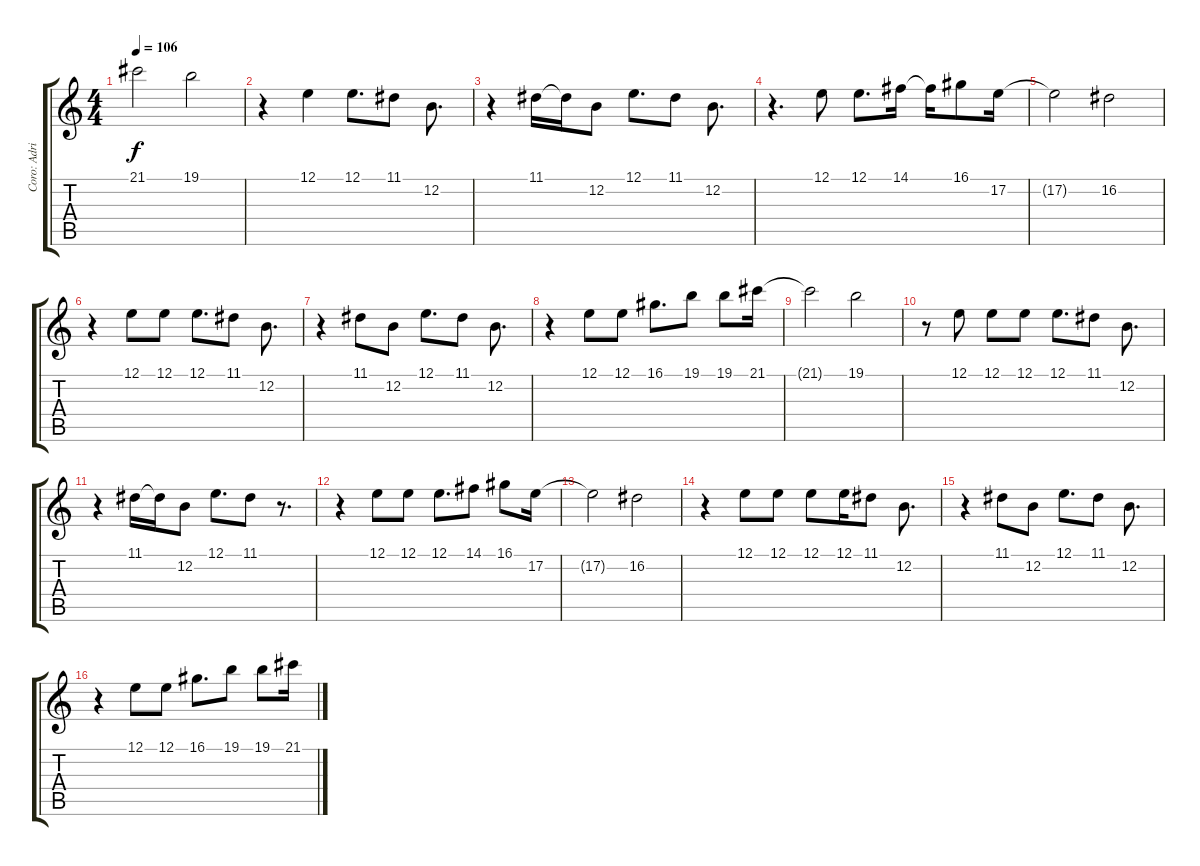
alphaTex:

\track ("Coro: Adrian" "Coro: Adri") {instrument choiraahs}
\staff {score tabs}
\tuning (E4 B3 G3 D3 A2 E2) {hide}
\ts (4 4)
\tempo 106
\clef g2
\ks c
21.1{t}.2{dy f} 19.1.2 |
r.4 12.1.4 12.1.8{d} 11.1.8 12.2.8{d} |
r.4 11.1.16 11.1{t}.16 12.2.8 12.1.8{d} 11.1.8 12.2.8{d} |
r.4{d} 12.1.8 12.1.8{d} 14.1.16 14.1{t}.16 16.1.8 17.2.16 |
17.2{t}.2 16.2.2 |
r.4 12.1.8 12.1.8 12.1.8{d} 11.1.8 12.2.8{d} |
r.4 11.1.8 12.2.8 12.1.8{d} 11.1.8 12.2.8{d} |
r.4 12.1.8 12.1.8 16.1.8{d} 19.1.8 19.1.8 21.1.16 |
21.1{t}.2 19.1.2 |
r.8 12.1.8 12.1.8 12.1.8 12.1.8{d} 11.1.8 12.2.8{d} |
r.4 11.1.16 11.1{t}.16 12.2.8 12.1.8{d} 11.1.8 r.8{d} |
r.4 12.1.8 12.1.8 12.1.8{d} 14.1.8 16.1.8 17.2.16 |
17.2{t}.2 16.2.2 |
r.4 12.1.8 12.1.8 12.1.8 12.1.16 11.1.8 12.2.8{d} |
r.4 11.1.8 12.2.8 12.1.8{d} 11.1.8 12.2.8{d} |
r.4 12.1.8 12.1.8 16.1.8{d} 19.1.8 19.1.8 21.1.16
